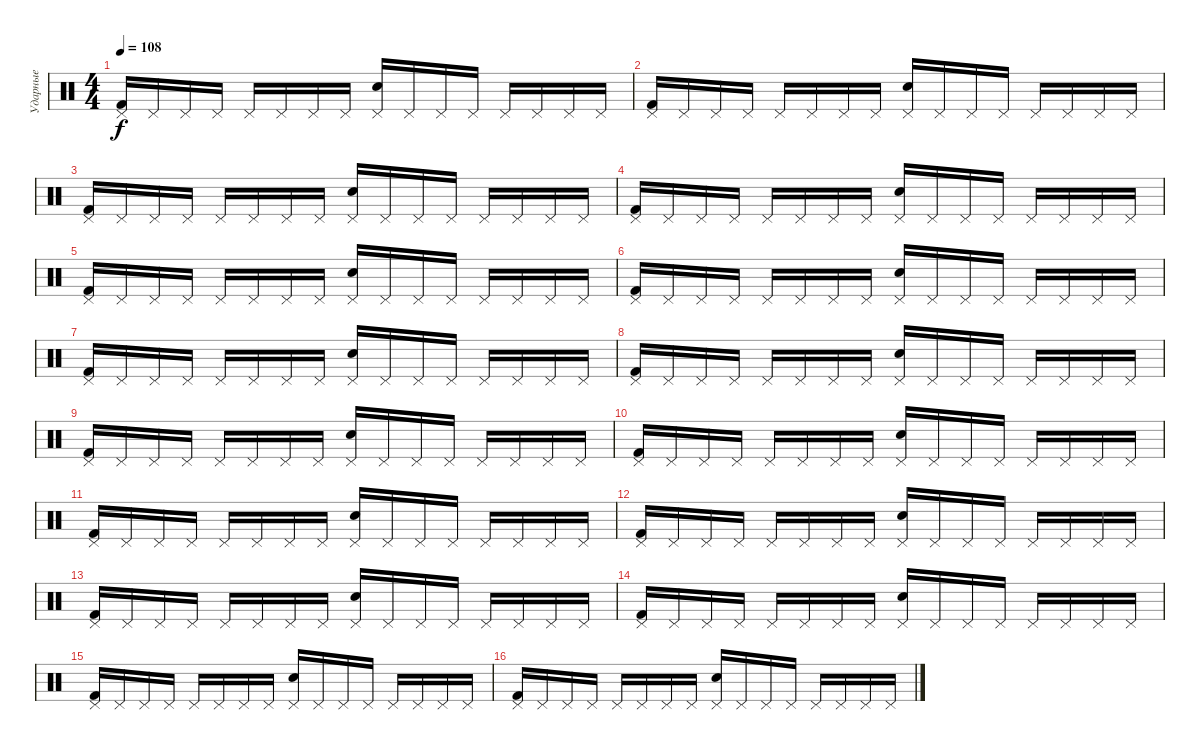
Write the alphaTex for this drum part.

\track ("Ударные" "Ударные") {instrument percussion}
\staff {score}
\articulation defaults
\ts (4 4)
\tempo 108
\clef neutral
\ks c
("Kick (hit) 2" "Pedal Hi-Hat (hit)").16{dy f} "Pedal Hi-Hat (hit)".16 "Pedal Hi-Hat (hit)".16 "Pedal Hi-Hat (hit)".16 "Pedal Hi-Hat (hit)".16 "Pedal Hi-Hat (hit)".16 "Pedal Hi-Hat (hit)".16 "Pedal Hi-Hat (hit)".16 ("Snare (hit) 2" "Pedal Hi-Hat (hit)").16 "Pedal Hi-Hat (hit)".16 "Pedal Hi-Hat (hit)".16 "Pedal Hi-Hat (hit)".16 "Pedal Hi-Hat (hit)".16 "Pedal Hi-Hat (hit)".16 "Pedal Hi-Hat (hit)".16 "Pedal Hi-Hat (hit)".16 |
("Kick (hit) 2" "Pedal Hi-Hat (hit)").16 "Pedal Hi-Hat (hit)".16 "Pedal Hi-Hat (hit)".16 "Pedal Hi-Hat (hit)".16 "Pedal Hi-Hat (hit)".16 "Pedal Hi-Hat (hit)".16 "Pedal Hi-Hat (hit)".16 "Pedal Hi-Hat (hit)".16 ("Snare (hit) 2" "Pedal Hi-Hat (hit)").16 "Pedal Hi-Hat (hit)".16 "Pedal Hi-Hat (hit)".16 "Pedal Hi-Hat (hit)".16 "Pedal Hi-Hat (hit)".16 "Pedal Hi-Hat (hit)".16 "Pedal Hi-Hat (hit)".16 "Pedal Hi-Hat (hit)".16 |
("Kick (hit) 2" "Pedal Hi-Hat (hit)").16 "Pedal Hi-Hat (hit)".16 "Pedal Hi-Hat (hit)".16 "Pedal Hi-Hat (hit)".16 "Pedal Hi-Hat (hit)".16 "Pedal Hi-Hat (hit)".16 "Pedal Hi-Hat (hit)".16 "Pedal Hi-Hat (hit)".16 ("Snare (hit) 2" "Pedal Hi-Hat (hit)").16 "Pedal Hi-Hat (hit)".16 "Pedal Hi-Hat (hit)".16 "Pedal Hi-Hat (hit)".16 "Pedal Hi-Hat (hit)".16 "Pedal Hi-Hat (hit)".16 "Pedal Hi-Hat (hit)".16 "Pedal Hi-Hat (hit)".16 |
("Kick (hit) 2" "Pedal Hi-Hat (hit)").16 "Pedal Hi-Hat (hit)".16 "Pedal Hi-Hat (hit)".16 "Pedal Hi-Hat (hit)".16 "Pedal Hi-Hat (hit)".16 "Pedal Hi-Hat (hit)".16 "Pedal Hi-Hat (hit)".16 "Pedal Hi-Hat (hit)".16 ("Snare (hit) 2" "Pedal Hi-Hat (hit)").16 "Pedal Hi-Hat (hit)".16 "Pedal Hi-Hat (hit)".16 "Pedal Hi-Hat (hit)".16 "Pedal Hi-Hat (hit)".16 "Pedal Hi-Hat (hit)".16 "Pedal Hi-Hat (hit)".16 "Pedal Hi-Hat (hit)".16 |
("Kick (hit) 2" "Pedal Hi-Hat (hit)").16 "Pedal Hi-Hat (hit)".16 "Pedal Hi-Hat (hit)".16 "Pedal Hi-Hat (hit)".16 "Pedal Hi-Hat (hit)".16 "Pedal Hi-Hat (hit)".16 "Pedal Hi-Hat (hit)".16 "Pedal Hi-Hat (hit)".16 ("Snare (hit) 2" "Pedal Hi-Hat (hit)").16 "Pedal Hi-Hat (hit)".16 "Pedal Hi-Hat (hit)".16 "Pedal Hi-Hat (hit)".16 "Pedal Hi-Hat (hit)".16 "Pedal Hi-Hat (hit)".16 "Pedal Hi-Hat (hit)".16 "Pedal Hi-Hat (hit)".16 |
("Kick (hit) 2" "Pedal Hi-Hat (hit)").16 "Pedal Hi-Hat (hit)".16 "Pedal Hi-Hat (hit)".16 "Pedal Hi-Hat (hit)".16 "Pedal Hi-Hat (hit)".16 "Pedal Hi-Hat (hit)".16 "Pedal Hi-Hat (hit)".16 "Pedal Hi-Hat (hit)".16 ("Snare (hit) 2" "Pedal Hi-Hat (hit)").16 "Pedal Hi-Hat (hit)".16 "Pedal Hi-Hat (hit)".16 "Pedal Hi-Hat (hit)".16 "Pedal Hi-Hat (hit)".16 "Pedal Hi-Hat (hit)".16 "Pedal Hi-Hat (hit)".16 "Pedal Hi-Hat (hit)".16 |
("Kick (hit) 2" "Pedal Hi-Hat (hit)").16 "Pedal Hi-Hat (hit)".16 "Pedal Hi-Hat (hit)".16 "Pedal Hi-Hat (hit)".16 "Pedal Hi-Hat (hit)".16 "Pedal Hi-Hat (hit)".16 "Pedal Hi-Hat (hit)".16 "Pedal Hi-Hat (hit)".16 ("Snare (hit) 2" "Pedal Hi-Hat (hit)").16 "Pedal Hi-Hat (hit)".16 "Pedal Hi-Hat (hit)".16 "Pedal Hi-Hat (hit)".16 "Pedal Hi-Hat (hit)".16 "Pedal Hi-Hat (hit)".16 "Pedal Hi-Hat (hit)".16 "Pedal Hi-Hat (hit)".16 |
("Kick (hit) 2" "Pedal Hi-Hat (hit)").16 "Pedal Hi-Hat (hit)".16 "Pedal Hi-Hat (hit)".16 "Pedal Hi-Hat (hit)".16 "Pedal Hi-Hat (hit)".16 "Pedal Hi-Hat (hit)".16 "Pedal Hi-Hat (hit)".16 "Pedal Hi-Hat (hit)".16 ("Snare (hit) 2" "Pedal Hi-Hat (hit)").16 "Pedal Hi-Hat (hit)".16 "Pedal Hi-Hat (hit)".16 "Pedal Hi-Hat (hit)".16 "Pedal Hi-Hat (hit)".16 "Pedal Hi-Hat (hit)".16 "Pedal Hi-Hat (hit)".16 "Pedal Hi-Hat (hit)".16 |
("Kick (hit) 2" "Pedal Hi-Hat (hit)").16 "Pedal Hi-Hat (hit)".16 "Pedal Hi-Hat (hit)".16 "Pedal Hi-Hat (hit)".16 "Pedal Hi-Hat (hit)".16 "Pedal Hi-Hat (hit)".16 "Pedal Hi-Hat (hit)".16 "Pedal Hi-Hat (hit)".16 ("Snare (hit) 2" "Pedal Hi-Hat (hit)").16 "Pedal Hi-Hat (hit)".16 "Pedal Hi-Hat (hit)".16 "Pedal Hi-Hat (hit)".16 "Pedal Hi-Hat (hit)".16 "Pedal Hi-Hat (hit)".16 "Pedal Hi-Hat (hit)".16 "Pedal Hi-Hat (hit)".16 |
("Kick (hit) 2" "Pedal Hi-Hat (hit)").16 "Pedal Hi-Hat (hit)".16 "Pedal Hi-Hat (hit)".16 "Pedal Hi-Hat (hit)".16 "Pedal Hi-Hat (hit)".16 "Pedal Hi-Hat (hit)".16 "Pedal Hi-Hat (hit)".16 "Pedal Hi-Hat (hit)".16 ("Snare (hit) 2" "Pedal Hi-Hat (hit)").16 "Pedal Hi-Hat (hit)".16 "Pedal Hi-Hat (hit)".16 "Pedal Hi-Hat (hit)".16 "Pedal Hi-Hat (hit)".16 "Pedal Hi-Hat (hit)".16 "Pedal Hi-Hat (hit)".16 "Pedal Hi-Hat (hit)".16 |
("Kick (hit) 2" "Pedal Hi-Hat (hit)").16 "Pedal Hi-Hat (hit)".16 "Pedal Hi-Hat (hit)".16 "Pedal Hi-Hat (hit)".16 "Pedal Hi-Hat (hit)".16 "Pedal Hi-Hat (hit)".16 "Pedal Hi-Hat (hit)".16 "Pedal Hi-Hat (hit)".16 ("Snare (hit) 2" "Pedal Hi-Hat (hit)").16 "Pedal Hi-Hat (hit)".16 "Pedal Hi-Hat (hit)".16 "Pedal Hi-Hat (hit)".16 "Pedal Hi-Hat (hit)".16 "Pedal Hi-Hat (hit)".16 "Pedal Hi-Hat (hit)".16 "Pedal Hi-Hat (hit)".16 |
("Kick (hit) 2" "Pedal Hi-Hat (hit)").16 "Pedal Hi-Hat (hit)".16 "Pedal Hi-Hat (hit)".16 "Pedal Hi-Hat (hit)".16 "Pedal Hi-Hat (hit)".16 "Pedal Hi-Hat (hit)".16 "Pedal Hi-Hat (hit)".16 "Pedal Hi-Hat (hit)".16 ("Snare (hit) 2" "Pedal Hi-Hat (hit)").16 "Pedal Hi-Hat (hit)".16 "Pedal Hi-Hat (hit)".16 "Pedal Hi-Hat (hit)".16 "Pedal Hi-Hat (hit)".16 "Pedal Hi-Hat (hit)".16 "Pedal Hi-Hat (hit)".16 "Pedal Hi-Hat (hit)".16 |
("Kick (hit) 2" "Pedal Hi-Hat (hit)").16 "Pedal Hi-Hat (hit)".16 "Pedal Hi-Hat (hit)".16 "Pedal Hi-Hat (hit)".16 "Pedal Hi-Hat (hit)".16 "Pedal Hi-Hat (hit)".16 "Pedal Hi-Hat (hit)".16 "Pedal Hi-Hat (hit)".16 ("Snare (hit) 2" "Pedal Hi-Hat (hit)").16 "Pedal Hi-Hat (hit)".16 "Pedal Hi-Hat (hit)".16 "Pedal Hi-Hat (hit)".16 "Pedal Hi-Hat (hit)".16 "Pedal Hi-Hat (hit)".16 "Pedal Hi-Hat (hit)".16 "Pedal Hi-Hat (hit)".16 |
("Kick (hit) 2" "Pedal Hi-Hat (hit)").16 "Pedal Hi-Hat (hit)".16 "Pedal Hi-Hat (hit)".16 "Pedal Hi-Hat (hit)".16 "Pedal Hi-Hat (hit)".16 "Pedal Hi-Hat (hit)".16 "Pedal Hi-Hat (hit)".16 "Pedal Hi-Hat (hit)".16 ("Snare (hit) 2" "Pedal Hi-Hat (hit)").16 "Pedal Hi-Hat (hit)".16 "Pedal Hi-Hat (hit)".16 "Pedal Hi-Hat (hit)".16 "Pedal Hi-Hat (hit)".16 "Pedal Hi-Hat (hit)".16 "Pedal Hi-Hat (hit)".16 "Pedal Hi-Hat (hit)".16 |
("Kick (hit) 2" "Pedal Hi-Hat (hit)").16 "Pedal Hi-Hat (hit)".16 "Pedal Hi-Hat (hit)".16 "Pedal Hi-Hat (hit)".16 "Pedal Hi-Hat (hit)".16 "Pedal Hi-Hat (hit)".16 "Pedal Hi-Hat (hit)".16 "Pedal Hi-Hat (hit)".16 ("Snare (hit) 2" "Pedal Hi-Hat (hit)").16 "Pedal Hi-Hat (hit)".16 "Pedal Hi-Hat (hit)".16 "Pedal Hi-Hat (hit)".16 "Pedal Hi-Hat (hit)".16 "Pedal Hi-Hat (hit)".16 "Pedal Hi-Hat (hit)".16 "Pedal Hi-Hat (hit)".16 |
("Kick (hit) 2" "Pedal Hi-Hat (hit)").16 "Pedal Hi-Hat (hit)".16 "Pedal Hi-Hat (hit)".16 "Pedal Hi-Hat (hit)".16 "Pedal Hi-Hat (hit)".16 "Pedal Hi-Hat (hit)".16 "Pedal Hi-Hat (hit)".16 "Pedal Hi-Hat (hit)".16 ("Snare (hit) 2" "Pedal Hi-Hat (hit)").16 "Pedal Hi-Hat (hit)".16 "Pedal Hi-Hat (hit)".16 "Pedal Hi-Hat (hit)".16 "Pedal Hi-Hat (hit)".16 "Pedal Hi-Hat (hit)".16 "Pedal Hi-Hat (hit)".16 "Pedal Hi-Hat (hit)".16
